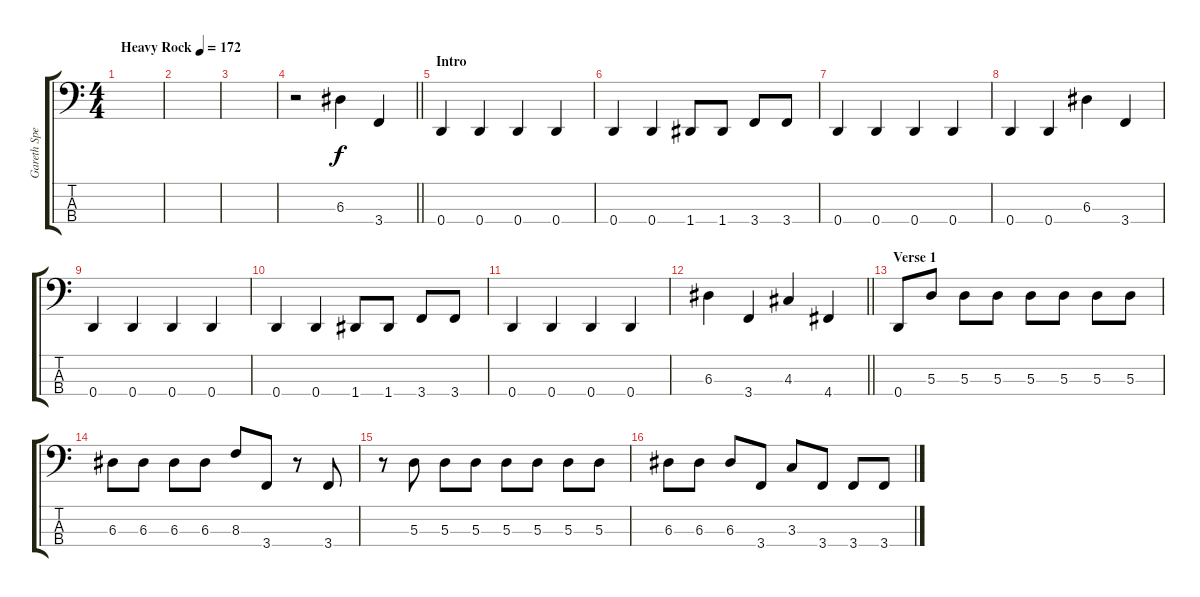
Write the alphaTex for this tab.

\track ("Gareth Spencer" "Gareth Spe") {instrument electricbasspick}
\staff {score tabs}
\tuning (G2 D2 A1 D1) {hide}
\ts (4 4)
\tempo (172 "Heavy Rock")
\clef f4
\ks c
|
|
|
\barLineRight lightlight
r.2 6.3.4 3.4.4 |
\section ("" "Intro")
0.4.4 0.4.4 0.4.4 0.4.4 |
0.4.4 0.4.4 1.4.8 1.4.8 3.4.8 3.4.8 |
0.4.4 0.4.4 0.4.4 0.4.4 |
0.4.4 0.4.4 6.3.4 3.4.4 |
0.4.4 0.4.4 0.4.4 0.4.4 |
0.4.4 0.4.4 1.4.8 1.4.8 3.4.8 3.4.8 |
0.4.4 0.4.4 0.4.4 0.4.4 |
\barLineRight lightlight
6.3.4 3.4.4 4.3.4 4.4.4 |
\section ("" "Verse 1")
0.4.8 5.3.8 5.3.8 5.3.8 5.3.8 5.3.8 5.3.8 5.3.8 |
6.3.8 6.3.8 6.3.8 6.3.8 8.3.8 3.4.8 r.8 3.4.8 |
r.8 5.3.8 5.3.8 5.3.8 5.3.8 5.3.8 5.3.8 5.3.8 |
6.3.8 6.3.8 6.3.8 3.4.8 3.3.8 3.4.8 3.4.8 3.4.8
